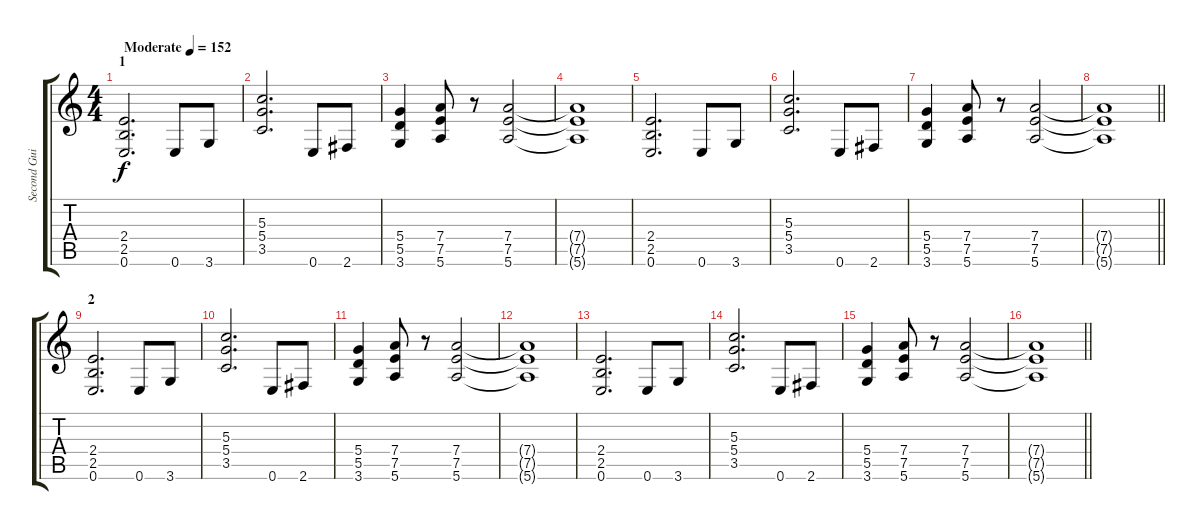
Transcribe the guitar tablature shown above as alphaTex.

\track ("Second Guitar" "Second Gui") {instrument overdrivenguitar}
\staff {score tabs}
\tuning (E4 B3 G3 D3 A2 E2) {hide}
\ts (4 4)
\section ("" "1")
\tempo (152 "Moderate")
\clef g2
\ks c
(2.4 2.5 0.6).2{d dy f instrument overdrivenguitar} 0.6.8 3.6.8 |
(5.3 5.4 3.5).2{d} 0.6.8 2.6.8 |
(5.4 5.5 3.6).4 (7.4 7.5 5.6).8 r.8 (7.4 7.5 5.6).2 |
(7.4{t} 7.5{t} 5.6{t}).1 |
(2.4 2.5 0.6).2{d} 0.6.8 3.6.8 |
(5.3 5.4 3.5).2{d} 0.6.8 2.6.8 |
(5.4 5.5 3.6).4 (7.4 7.5 5.6).8 r.8 (7.4 7.5 5.6).2 |
\barLineRight lightlight
(7.4{t} 7.5{t} 5.6{t}).1 |
\section ("" "2")
(2.4 2.5 0.6).2{d} 0.6.8 3.6.8 |
(5.3 5.4 3.5).2{d} 0.6.8 2.6.8 |
(5.4 5.5 3.6).4 (7.4 7.5 5.6).8 r.8 (7.4 7.5 5.6).2 |
(7.4{t} 7.5{t} 5.6{t}).1 |
(2.4 2.5 0.6).2{d} 0.6.8 3.6.8 |
(5.3 5.4 3.5).2{d} 0.6.8 2.6.8 |
(5.4 5.5 3.6).4 (7.4 7.5 5.6).8 r.8 (7.4 7.5 5.6).2 |
\barLineRight lightlight
(7.4{t} 7.5{t} 5.6{t}).1
